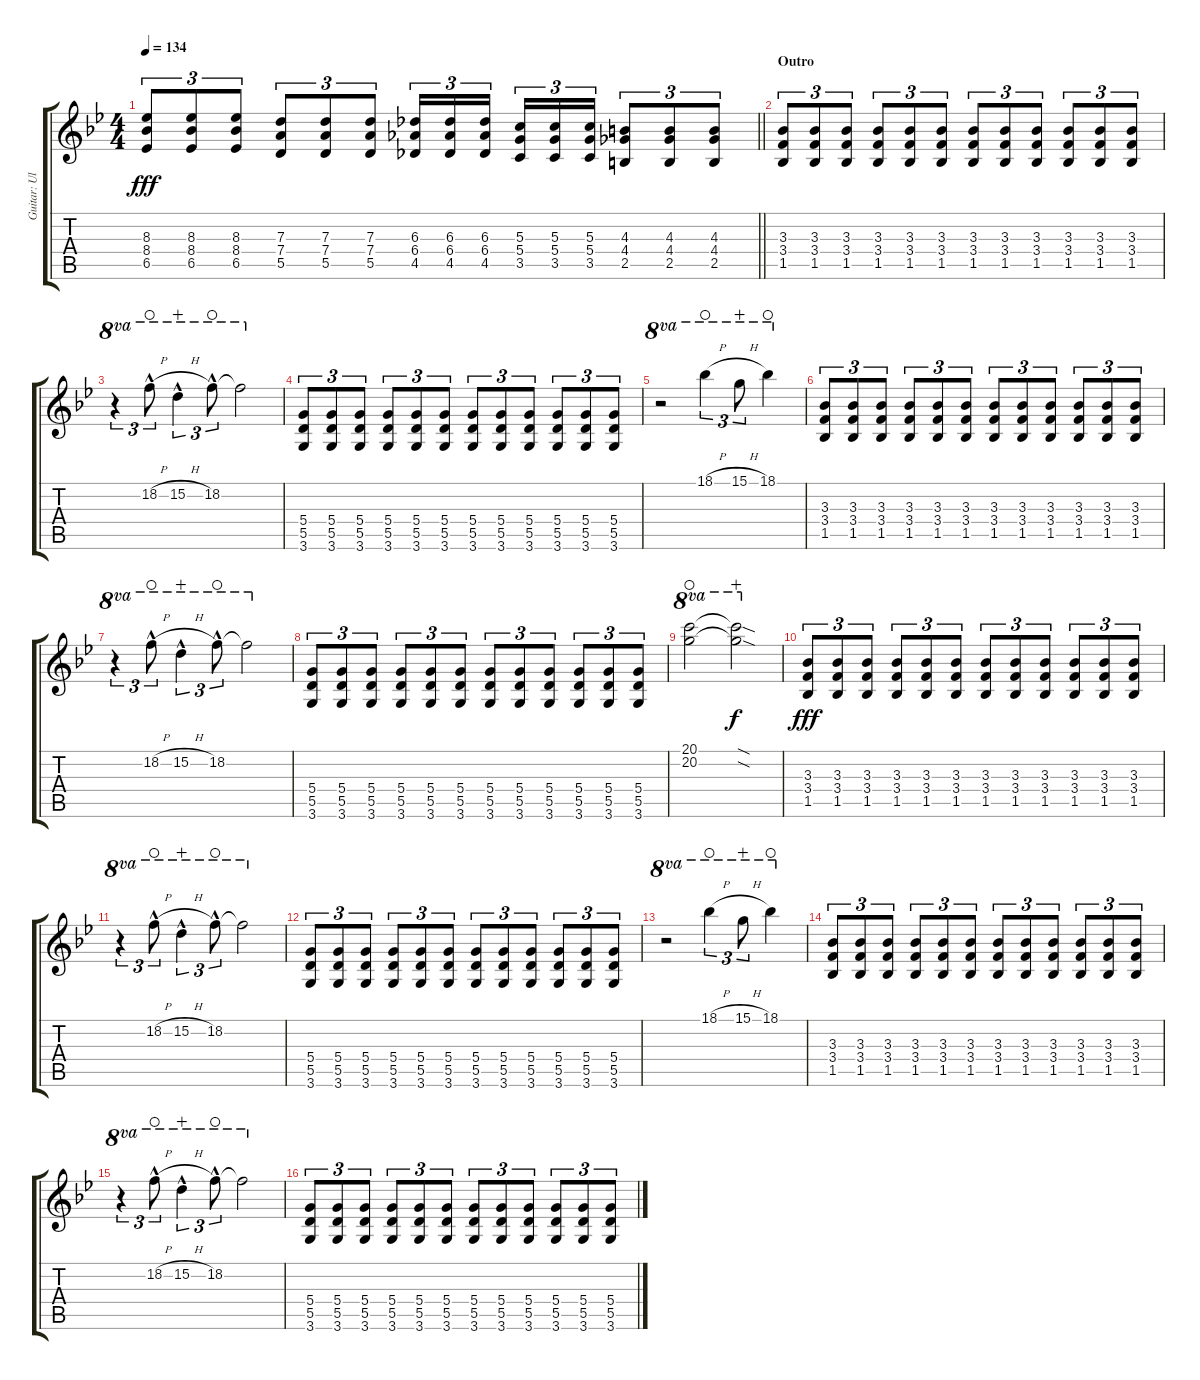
\track ("Guitar: Ulrich" "Guitar: Ul") {instrument distortionguitar}
\staff {score tabs}
\tuning (E4 B3 G3 D3 A2 E2) {hide}
\ts (4 4)
\tempo 134
\clef g2
\barLineRight lightlight
\ks bb
(8.3 8.4 6.5).8{tu (3 2) dy fff} (8.3 8.4 6.5).8{tu (3 2)} (8.3 8.4 6.5).8{tu (3 2)} (7.3 7.4 5.5).8{tu (3 2)} (7.3 7.4 5.5).8{tu (3 2)} (7.3 7.4 5.5).8{tu (3 2)} (6.3 6.4 4.5).16{tu (3 2)} (6.3 6.4 4.5).16{tu (3 2)} (6.3 6.4 4.5).16{tu (3 2) beam splitsecondary} (5.3 5.4 3.5).16{tu (3 2)} (5.3 5.4 3.5).16{tu (3 2)} (5.3 5.4 3.5).16{tu (3 2)} (4.3 4.4 2.5).8{tu (3 2)} (4.3 4.4 2.5).8{tu (3 2)} (4.3 4.4 2.5).8{tu (3 2)} |
\section ("" "Outro")
(3.3 3.4 1.5).8{tu (3 2)} (3.3 3.4 1.5).8{tu (3 2)} (3.3 3.4 1.5).8{tu (3 2)} (3.3 3.4 1.5).8{tu (3 2)} (3.3 3.4 1.5).8{tu (3 2)} (3.3 3.4 1.5).8{tu (3 2)} (3.3 3.4 1.5).8{tu (3 2)} (3.3 3.4 1.5).8{tu (3 2)} (3.3 3.4 1.5).8{tu (3 2)} (3.3 3.4 1.5).8{tu (3 2)} (3.3 3.4 1.5).8{tu (3 2)} (3.3 3.4 1.5).8{tu (3 2)} |
r.4{tu (3 2) ot 8va volume 16} 18.2{h hac}.8{tu (3 2) ot 8va waho} 15.2{h hac}.4{tu (3 2) ot 8va wahc} 18.2{hac}.8{tu (3 2) ot 8va waho} 18.2{t}.2{ot 8va} |
(5.4 5.5 3.6).8{tu (3 2) volume 13} (5.4 5.5 3.6).8{tu (3 2)} (5.4 5.5 3.6).8{tu (3 2)} (5.4 5.5 3.6).8{tu (3 2)} (5.4 5.5 3.6).8{tu (3 2)} (5.4 5.5 3.6).8{tu (3 2)} (5.4 5.5 3.6).8{tu (3 2)} (5.4 5.5 3.6).8{tu (3 2)} (5.4 5.5 3.6).8{tu (3 2)} (5.4 5.5 3.6).8{tu (3 2)} (5.4 5.5 3.6).8{tu (3 2)} (5.4 5.5 3.6).8{tu (3 2)} |
r.2{ot 8va volume 16} 18.1{h}.4{tu (3 2) ot 8va waho} 15.1{h}.8{tu (3 2) ot 8va wahc} 18.1.4{ot 8va waho} |
(3.3 3.4 1.5).8{tu (3 2) volume 13} (3.3 3.4 1.5).8{tu (3 2)} (3.3 3.4 1.5).8{tu (3 2)} (3.3 3.4 1.5).8{tu (3 2)} (3.3 3.4 1.5).8{tu (3 2)} (3.3 3.4 1.5).8{tu (3 2)} (3.3 3.4 1.5).8{tu (3 2)} (3.3 3.4 1.5).8{tu (3 2)} (3.3 3.4 1.5).8{tu (3 2)} (3.3 3.4 1.5).8{tu (3 2)} (3.3 3.4 1.5).8{tu (3 2)} (3.3 3.4 1.5).8{tu (3 2)} |
r.4{tu (3 2) ot 8va volume 16} 18.2{h hac}.8{tu (3 2) ot 8va waho} 15.2{h hac}.4{tu (3 2) ot 8va wahc} 18.2{hac}.8{tu (3 2) ot 8va waho} 18.2{t}.2{ot 8va} |
(5.4 5.5 3.6).8{tu (3 2) volume 13} (5.4 5.5 3.6).8{tu (3 2)} (5.4 5.5 3.6).8{tu (3 2)} (5.4 5.5 3.6).8{tu (3 2)} (5.4 5.5 3.6).8{tu (3 2)} (5.4 5.5 3.6).8{tu (3 2)} (5.4 5.5 3.6).8{tu (3 2)} (5.4 5.5 3.6).8{tu (3 2)} (5.4 5.5 3.6).8{tu (3 2)} (5.4 5.5 3.6).8{tu (3 2)} (5.4 5.5 3.6).8{tu (3 2)} (5.4 5.5 3.6).8{tu (3 2)} |
(20.1 20.2).2{ot 8va volume 16 waho} (20.1{sod t} 20.2{sod t}).2{ot 8va dy f wahc} |
(3.3 3.4 1.5).8{tu (3 2) dy fff volume 13} (3.3 3.4 1.5).8{tu (3 2)} (3.3 3.4 1.5).8{tu (3 2)} (3.3 3.4 1.5).8{tu (3 2)} (3.3 3.4 1.5).8{tu (3 2)} (3.3 3.4 1.5).8{tu (3 2)} (3.3 3.4 1.5).8{tu (3 2)} (3.3 3.4 1.5).8{tu (3 2)} (3.3 3.4 1.5).8{tu (3 2)} (3.3 3.4 1.5).8{tu (3 2)} (3.3 3.4 1.5).8{tu (3 2)} (3.3 3.4 1.5).8{tu (3 2)} |
r.4{tu (3 2) ot 8va volume 16} 18.2{h hac}.8{tu (3 2) ot 8va waho} 15.2{h hac}.4{tu (3 2) ot 8va wahc} 18.2{hac}.8{tu (3 2) ot 8va waho} 18.2{t}.2{ot 8va} |
(5.4 5.5 3.6).8{tu (3 2) volume 13} (5.4 5.5 3.6).8{tu (3 2)} (5.4 5.5 3.6).8{tu (3 2)} (5.4 5.5 3.6).8{tu (3 2)} (5.4 5.5 3.6).8{tu (3 2)} (5.4 5.5 3.6).8{tu (3 2)} (5.4 5.5 3.6).8{tu (3 2)} (5.4 5.5 3.6).8{tu (3 2)} (5.4 5.5 3.6).8{tu (3 2)} (5.4 5.5 3.6).8{tu (3 2)} (5.4 5.5 3.6).8{tu (3 2)} (5.4 5.5 3.6).8{tu (3 2)} |
r.2{ot 8va volume 16} 18.1{h}.4{tu (3 2) ot 8va waho} 15.1{h}.8{tu (3 2) ot 8va wahc} 18.1.4{ot 8va waho} |
(3.3 3.4 1.5).8{tu (3 2) volume 13} (3.3 3.4 1.5).8{tu (3 2)} (3.3 3.4 1.5).8{tu (3 2)} (3.3 3.4 1.5).8{tu (3 2)} (3.3 3.4 1.5).8{tu (3 2)} (3.3 3.4 1.5).8{tu (3 2)} (3.3 3.4 1.5).8{tu (3 2)} (3.3 3.4 1.5).8{tu (3 2)} (3.3 3.4 1.5).8{tu (3 2)} (3.3 3.4 1.5).8{tu (3 2)} (3.3 3.4 1.5).8{tu (3 2)} (3.3 3.4 1.5).8{tu (3 2)} |
r.4{tu (3 2) ot 8va volume 16} 18.2{h hac}.8{tu (3 2) ot 8va waho} 15.2{h hac}.4{tu (3 2) ot 8va wahc} 18.2{hac}.8{tu (3 2) ot 8va waho} 18.2{t}.2{ot 8va} |
(5.4 5.5 3.6).8{tu (3 2) volume 13} (5.4 5.5 3.6).8{tu (3 2)} (5.4 5.5 3.6).8{tu (3 2)} (5.4 5.5 3.6).8{tu (3 2)} (5.4 5.5 3.6).8{tu (3 2)} (5.4 5.5 3.6).8{tu (3 2)} (5.4 5.5 3.6).8{tu (3 2)} (5.4 5.5 3.6).8{tu (3 2)} (5.4 5.5 3.6).8{tu (3 2)} (5.4 5.5 3.6).8{tu (3 2)} (5.4 5.5 3.6).8{tu (3 2)} (5.4 5.5 3.6).8{tu (3 2)}
